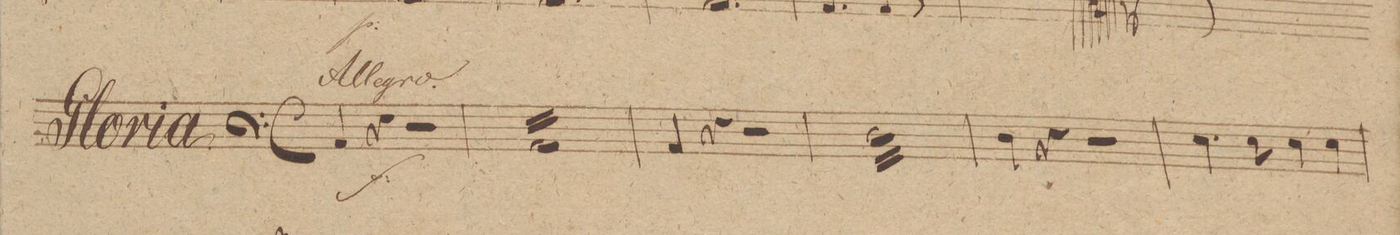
**kern	**dynam
*I"Tympano.	*
*clefF4	*
*k[]	*
*met(c|)	*
*M2/2	*
4AA/	.
4r	f
2r	.
=2	=2
*tremolo	*
16AA/LL	.
16AA/	.
16AA/	.
16AA/	.
16AA/	.
16AA/	.
16AA/	.
16AA/	.
16AA/	.
16AA/	.
16AA/	.
16AA/	.
16AA/	.
16AA/	.
16AA/	.
16AA/JJ	.
=3	=3
4AA/	.
4r	.
2r	.
=4	=4
16D\LL	.
16D\	.
16D\	.
16D\	.
16D\	.
16D\	.
16D\	.
16D\	.
16D\	.
16D\	.
16D\	.
16D\	.
16D\	.
16D\	.
16D\	.
16D\JJ	.
*Xtremolo	*
=5	=5
4D\	.
4r	.
2r	.
=6	=6
4.E\	.
8E\	.
4E\	.
4E\	.
=7	=7
*-	*-
